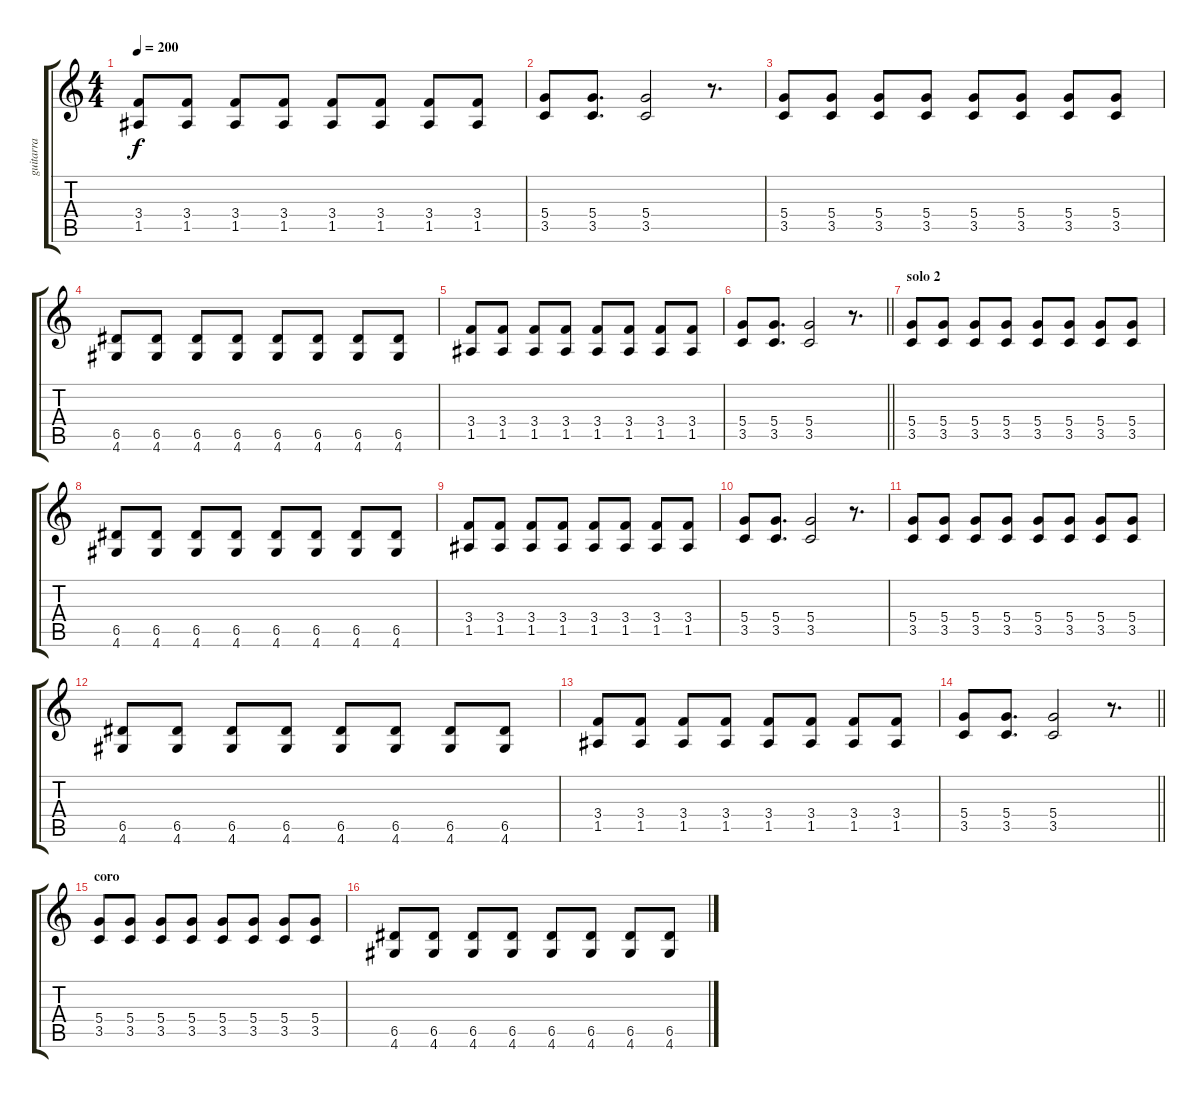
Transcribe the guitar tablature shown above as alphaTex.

\track ("guitarra" "guitarra") {instrument overdrivenguitar}
\staff {score tabs}
\tuning (E4 B3 G3 D3 A2 E2) {hide}
\ts (4 4)
\tempo 200
\clef g2
\ks c
(3.4 1.5).8{dy f} (3.4 1.5).8 (3.4 1.5).8 (3.4 1.5).8 (3.4 1.5).8 (3.4 1.5).8 (3.4 1.5).8 (3.4 1.5).8 |
(5.4 3.5).8 (5.4 3.5).8{d} (5.4 3.5).2 r.8{d} |
(5.4 3.5).8 (5.4 3.5).8 (5.4 3.5).8 (5.4 3.5).8 (5.4 3.5).8 (5.4 3.5).8 (5.4 3.5).8 (5.4 3.5).8 |
(6.5 4.6).8 (6.5 4.6).8 (6.5 4.6).8 (6.5 4.6).8 (6.5 4.6).8 (6.5 4.6).8 (6.5 4.6).8 (6.5 4.6).8 |
(3.4 1.5).8 (3.4 1.5).8 (3.4 1.5).8 (3.4 1.5).8 (3.4 1.5).8 (3.4 1.5).8 (3.4 1.5).8 (3.4 1.5).8 |
\barLineRight lightlight
(5.4 3.5).8 (5.4 3.5).8{d} (5.4 3.5).2 r.8{d} |
\section ("" "solo 2")
(5.4 3.5).8 (5.4 3.5).8 (5.4 3.5).8 (5.4 3.5).8 (5.4 3.5).8 (5.4 3.5).8 (5.4 3.5).8 (5.4 3.5).8 |
(6.5 4.6).8 (6.5 4.6).8 (6.5 4.6).8 (6.5 4.6).8 (6.5 4.6).8 (6.5 4.6).8 (6.5 4.6).8 (6.5 4.6).8 |
(3.4 1.5).8 (3.4 1.5).8 (3.4 1.5).8 (3.4 1.5).8 (3.4 1.5).8 (3.4 1.5).8 (3.4 1.5).8 (3.4 1.5).8 |
(5.4 3.5).8 (5.4 3.5).8{d} (5.4 3.5).2 r.8{d} |
(5.4 3.5).8 (5.4 3.5).8 (5.4 3.5).8 (5.4 3.5).8 (5.4 3.5).8 (5.4 3.5).8 (5.4 3.5).8 (5.4 3.5).8 |
(6.5 4.6).8 (6.5 4.6).8 (6.5 4.6).8 (6.5 4.6).8 (6.5 4.6).8 (6.5 4.6).8 (6.5 4.6).8 (6.5 4.6).8 |
(3.4 1.5).8 (3.4 1.5).8 (3.4 1.5).8 (3.4 1.5).8 (3.4 1.5).8 (3.4 1.5).8 (3.4 1.5).8 (3.4 1.5).8 |
\barLineRight lightlight
(5.4 3.5).8 (5.4 3.5).8{d} (5.4 3.5).2 r.8{d} |
\section ("" "coro")
(5.4 3.5).8 (5.4 3.5).8 (5.4 3.5).8 (5.4 3.5).8 (5.4 3.5).8 (5.4 3.5).8 (5.4 3.5).8 (5.4 3.5).8 |
(6.5 4.6).8 (6.5 4.6).8 (6.5 4.6).8 (6.5 4.6).8 (6.5 4.6).8 (6.5 4.6).8 (6.5 4.6).8 (6.5 4.6).8
